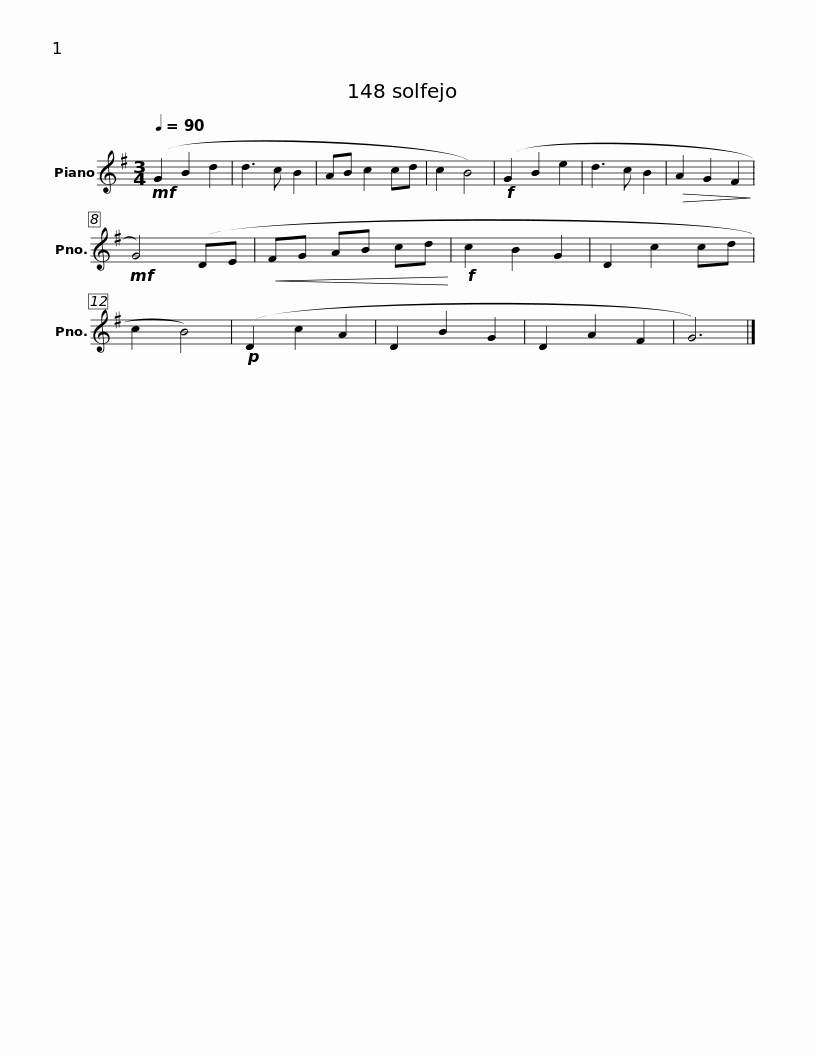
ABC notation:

X:1
L:1/8
Q:1/4=90
M:3/4
I:linebreak $
K:G
V:1 treble
V:1
!mf! (G2 B2 d2 | d3 c B2 | AB c2 cd | c2 B4) |!f! (G2 B2 e2 | %5
 d3 c B2 |$!>(! A2 G2 F2!>)! |!mf! G4) (DE |!<(! FG AB cd!<)! |!f! c2 B2 G2 | %10
 D2 c2 cd | c2 B4) |$!p! (D2 c2 A2 | D2 B2 G2 | D2 A2 F2 | %15
 G6) |] %16
